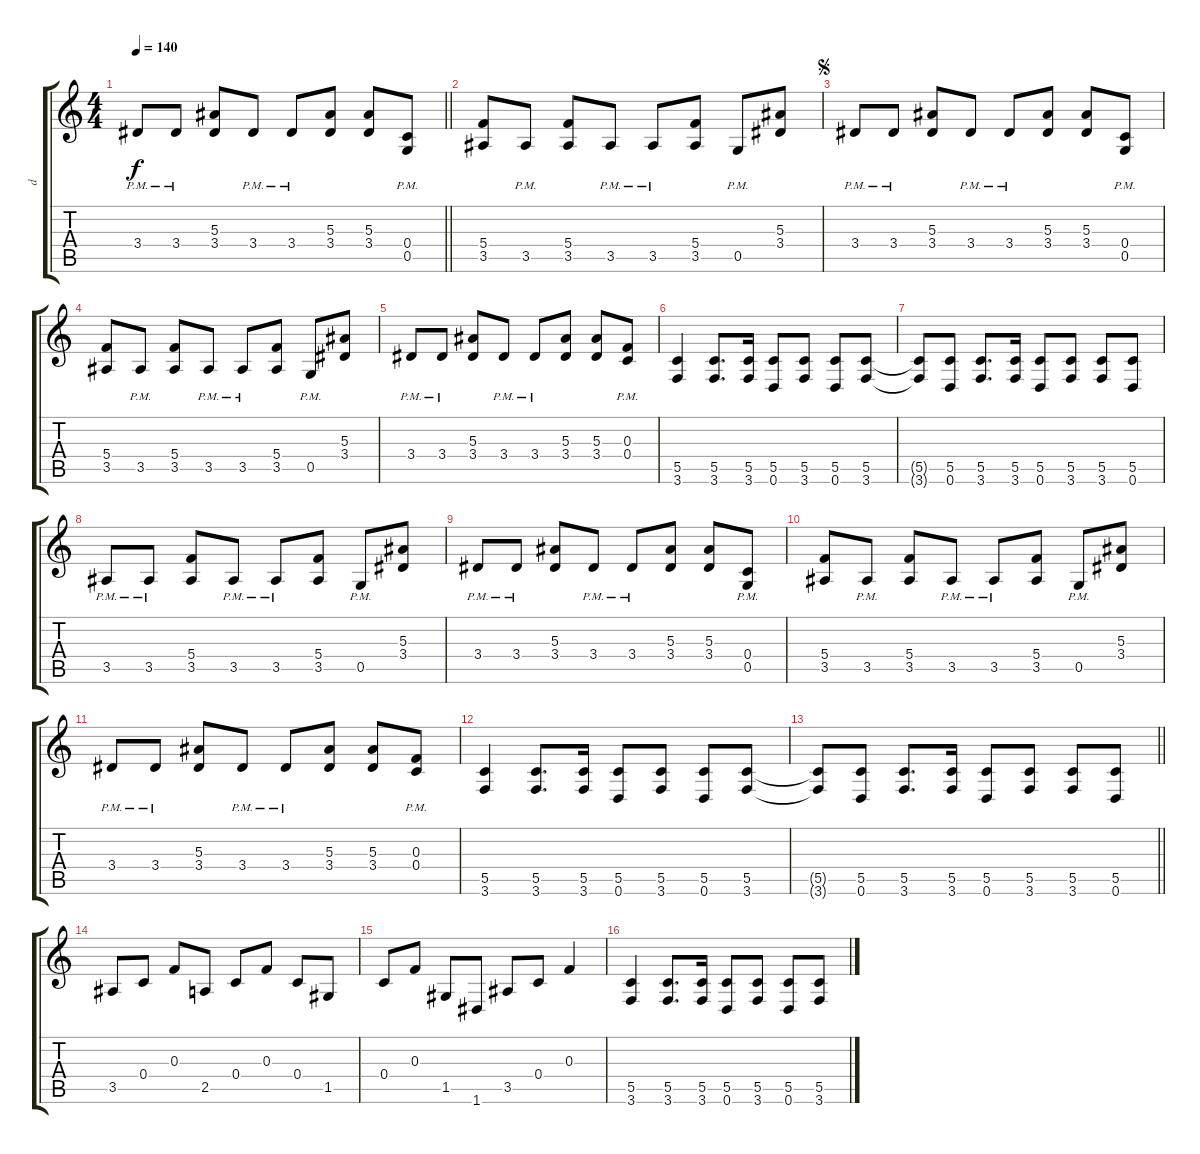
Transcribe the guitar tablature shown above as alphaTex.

\track ("d" "d") {instrument distortionguitar}
\staff {score tabs}
\tuning (D4 A3 F3 C3 G2 D2) {hide}
\ts (4 4)
\tempo 140
\clef g2
\barLineRight lightlight
\ks c
3.4{pm}.8{dy f} 3.4{pm}.8 (5.3 3.4).8 3.4{pm}.8 3.4{pm}.8 (5.3 3.4).8 (5.3 3.4).8 (0.4{pm} 0.5{pm}).8 |
(5.4 3.5).8 3.5{pm}.8 (5.4 3.5).8 3.5{pm}.8 3.5{pm}.8 (5.4 3.5).8 0.5{pm}.8 (5.3 3.4).8 |
\jump segno
3.4{pm}.8 3.4{pm}.8 (5.3 3.4).8 3.4{pm}.8 3.4{pm}.8 (5.3 3.4).8 (5.3 3.4).8 (0.4{pm} 0.5{pm}).8 |
(5.4 3.5).8 3.5{pm}.8 (5.4 3.5).8 3.5{pm}.8 3.5{pm}.8 (5.4 3.5).8 0.5{pm}.8 (5.3 3.4).8 |
3.4{pm}.8 3.4{pm}.8 (5.3 3.4).8 3.4{pm}.8 3.4{pm}.8 (5.3 3.4).8 (5.3 3.4).8 (0.3{pm} 0.4{pm}).8 |
(5.5 3.6).4 (5.5 3.6).8{d} (5.5 3.6).16 (5.5 0.6).8 (5.5 3.6).8 (5.5 0.6).8 (5.5 3.6).8 |
(5.5{t} 3.6{t}).8 (5.5 0.6).8 (5.5 3.6).8{d} (5.5 3.6).16 (5.5 0.6).8 (5.5 3.6).8 (5.5 3.6).8 (5.5 0.6).8 |
3.5{pm}.8 3.5{pm}.8 (5.4 3.5).8 3.5{pm}.8 3.5{pm}.8 (5.4 3.5).8 0.5{pm}.8 (5.3 3.4).8 |
3.4{pm}.8 3.4{pm}.8 (5.3 3.4).8 3.4{pm}.8 3.4{pm}.8 (5.3 3.4).8 (5.3 3.4).8 (0.4{pm} 0.5{pm}).8 |
(5.4 3.5).8 3.5{pm}.8 (5.4 3.5).8 3.5{pm}.8 3.5{pm}.8 (5.4 3.5).8 0.5{pm}.8 (5.3 3.4).8 |
3.4{pm}.8 3.4{pm}.8 (5.3 3.4).8 3.4{pm}.8 3.4{pm}.8 (5.3 3.4).8 (5.3 3.4).8 (0.3{pm} 0.4{pm}).8 |
(5.5 3.6).4 (5.5 3.6).8{d} (5.5 3.6).16 (5.5 0.6).8 (5.5 3.6).8 (5.5 0.6).8 (5.5 3.6).8 |
\barLineRight lightlight
(5.5{t} 3.6{t}).8 (5.5 0.6).8 (5.5 3.6).8{d} (5.5 3.6).16 (5.5 0.6).8 (5.5 3.6).8 (5.5 3.6).8 (5.5 0.6).8 |
3.5.8 0.4.8 0.3.8 2.5.8 0.4.8 0.3.8 0.4.8 1.5.8 |
0.4.8 0.3.8 1.5.8 1.6.8 3.5.8 0.4.8 0.3.4 |
(5.5 3.6).4 (5.5 3.6).8{d} (5.5 3.6).16 (5.5 0.6).8 (5.5 3.6).8 (5.5 0.6).8 (5.5 3.6).8
